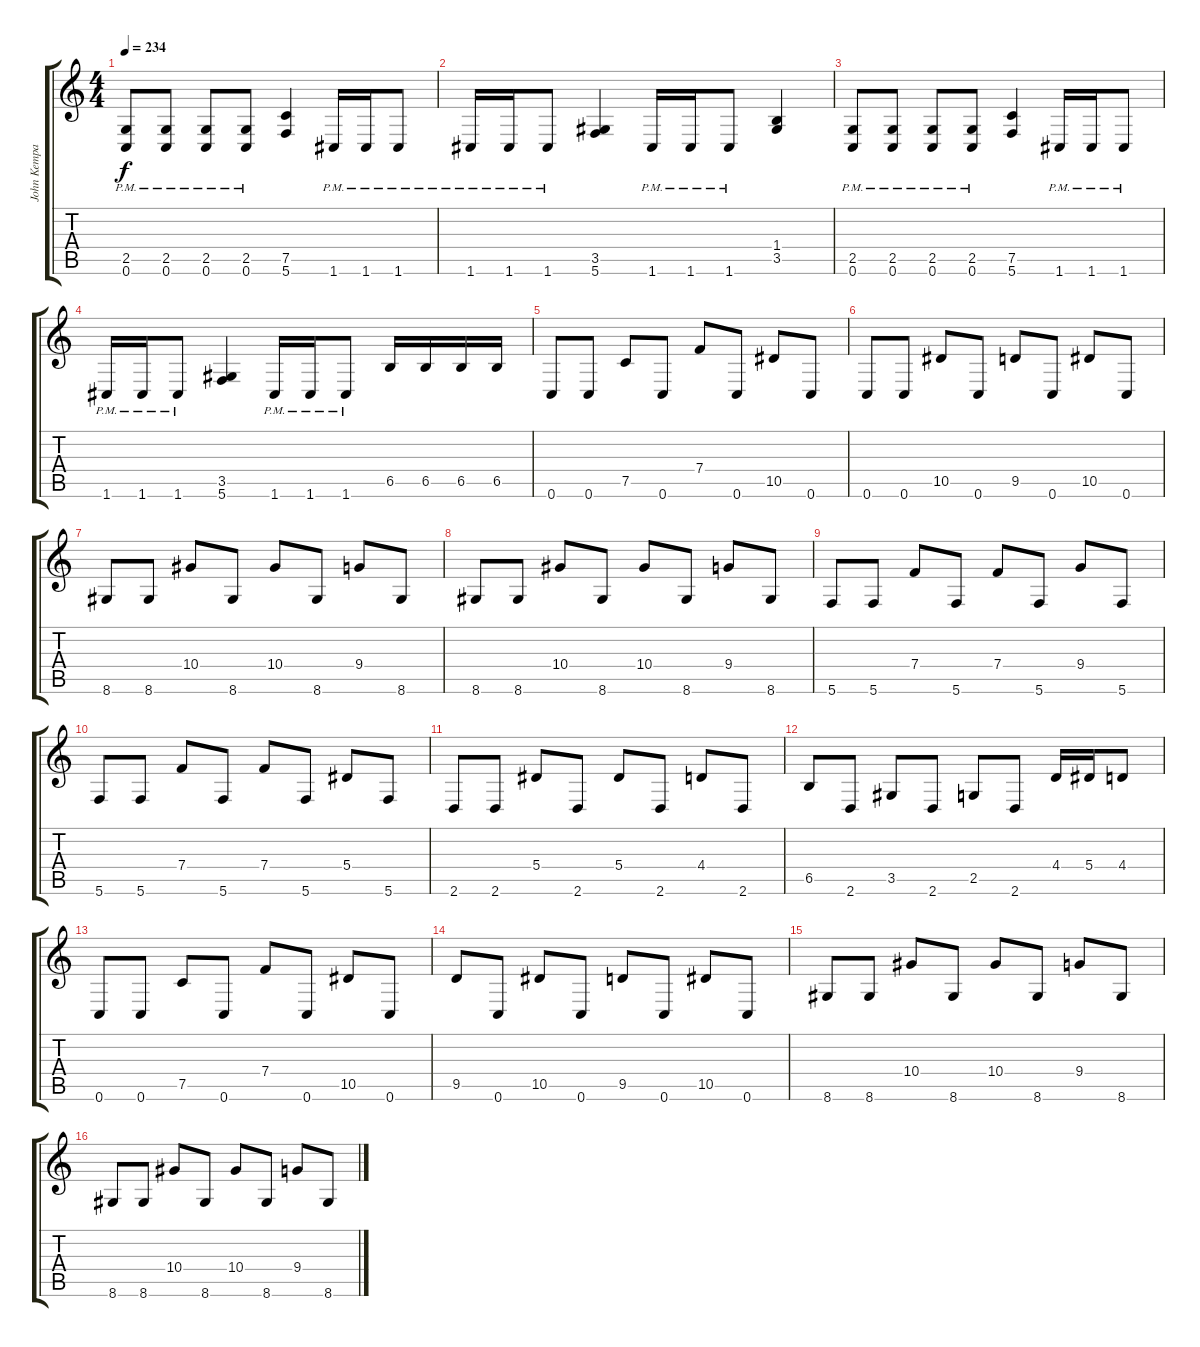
\track ("John Kempainen (Lead Guitar)" "John Kempa") {instrument overdrivenguitar}
\staff {score tabs}
\tuning (C4 G3 Eb3 Bb2 F2 C2) {hide}
\ts (4 4)
\tempo 234
\clef g2
\ks c
(2.5{pm} 0.6{pm}).8{dy f instrument overdrivenguitar} (2.5{pm} 0.6{pm}).8 (2.5{pm} 0.6{pm}).8 (2.5{pm} 0.6{pm}).8 (7.5 5.6).4 1.6{pm}.16 1.6{pm}.16 1.6{pm}.8 |
1.6{pm}.16 1.6{pm}.16 1.6{pm}.8 (3.5 5.6).4 1.6{pm}.16 1.6{pm}.16 1.6{pm}.8 (1.4 3.5).4 |
(2.5{pm} 0.6{pm}).8 (2.5{pm} 0.6{pm}).8 (2.5{pm} 0.6{pm}).8 (2.5{pm} 0.6{pm}).8 (7.5 5.6).4 1.6{pm}.16 1.6{pm}.16 1.6{pm}.8 |
1.6{pm}.16 1.6{pm}.16 1.6{pm}.8 (3.5 5.6).4 1.6{pm}.16 1.6{pm}.16 1.6{pm}.8 6.5.16 6.5.16 6.5.16 6.5.16 |
0.6.8 0.6.8 7.5.8 0.6.8 7.4.8 0.6.8 10.5.8 0.6.8 |
0.6.8 0.6.8 10.5.8 0.6.8 9.5.8 0.6.8 10.5.8 0.6.8 |
8.6.8 8.6.8 10.4.8 8.6.8 10.4.8 8.6.8 9.4.8 8.6.8 |
8.6.8 8.6.8 10.4.8 8.6.8 10.4.8 8.6.8 9.4.8 8.6.8 |
5.6.8 5.6.8 7.4.8 5.6.8 7.4.8 5.6.8 9.4.8 5.6.8 |
5.6.8 5.6.8 7.4.8 5.6.8 7.4.8 5.6.8 5.4.8 5.6.8 |
2.6.8 2.6.8 5.4.8 2.6.8 5.4.8 2.6.8 4.4.8 2.6.8 |
6.5.8 2.6.8 3.5.8 2.6.8 2.5.8 2.6.8 4.4.16 5.4.16 4.4.8 |
0.6.8 0.6.8 7.5.8 0.6.8 7.4.8 0.6.8 10.5.8 0.6.8 |
9.5.8 0.6.8 10.5.8 0.6.8 9.5.8 0.6.8 10.5.8 0.6.8 |
8.6.8 8.6.8 10.4.8 8.6.8 10.4.8 8.6.8 9.4.8 8.6.8 |
8.6.8 8.6.8 10.4.8 8.6.8 10.4.8 8.6.8 9.4.8 8.6.8
